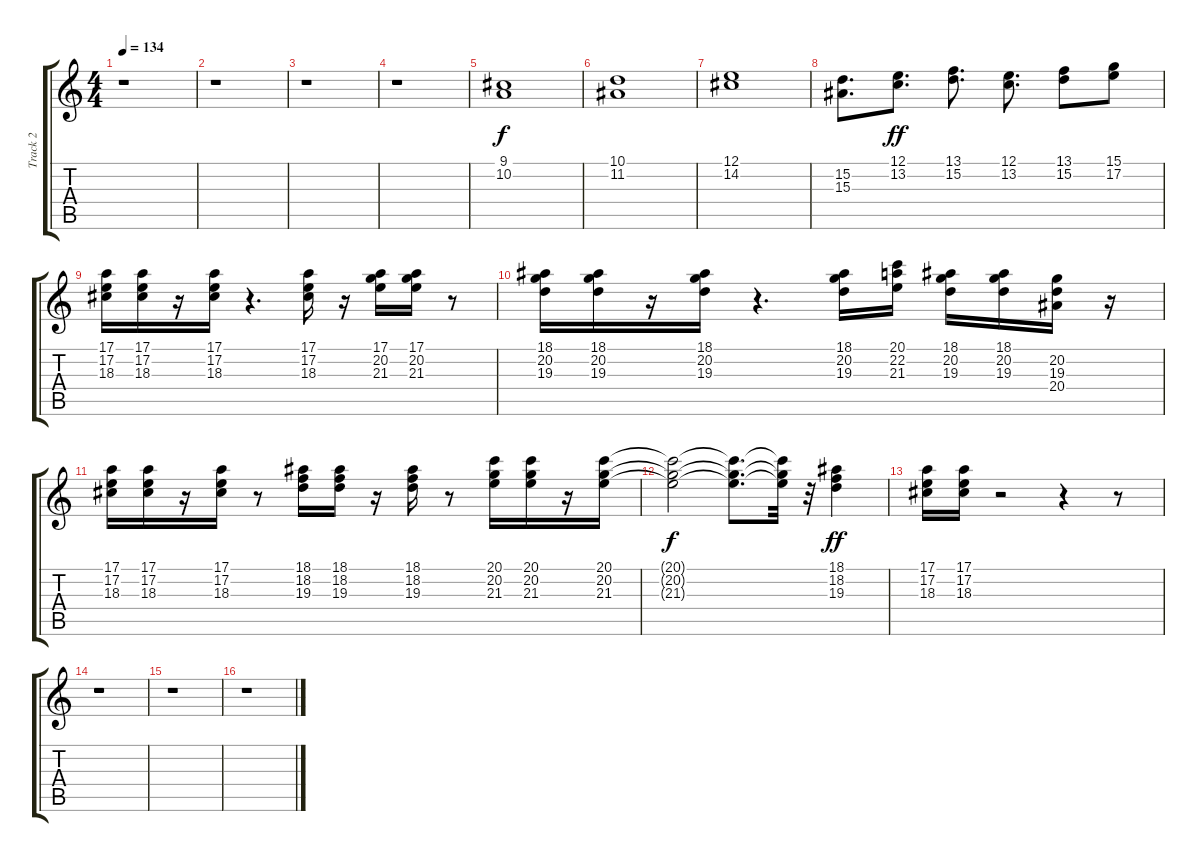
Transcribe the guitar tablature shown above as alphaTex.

\track ("Track 2" "Track 2") {instrument brasssection}
\staff {score tabs}
\tuning (E4 B3 G3 D3 A2 E2) {hide}
\ts (4 4)
\tempo 134
\clef g2
\ks c
r.1{dy ff} |
r.1 |
r.1 |
r.1 |
(9.1 10.2).1{dy f} |
(10.1 11.2).1 |
(12.1 14.2).1 |
(15.2 15.3).8{d} (12.1 13.2).8{d dy ff} (13.1 15.2).8{d} (12.1 13.2).8{d} (13.1 15.2).8 (15.1 17.2).8 |
(17.1 17.2 18.3).16 (17.1 17.2 18.3).16 r.16 (17.1 17.2 18.3).16 r.4{d} (17.1 17.2 18.3).16 r.16 (17.1 20.2 21.3).16 (17.1 20.2 21.3).16 r.8 |
(18.1 20.2 19.3).16 (18.1 20.2 19.3).16 r.16 (18.1 20.2 19.3).16 r.4{d} (18.1 20.2 19.3).16 (20.1 22.2 21.3).16 (18.1 20.2 19.3).16 (18.1 20.2 19.3).16 (20.2 19.3 20.4).16 r.16 |
(17.1 17.2 18.3).16 (17.1 17.2 18.3).16 r.16 (17.1 17.2 18.3).16 r.8 (18.1 18.2 19.3).16 (18.1 18.2 19.3).16 r.16 (18.1 18.2 19.3).16 r.8 (20.1 20.2 21.3).16 (20.1 20.2 21.3).16 r.16 (20.1 20.2 21.3).16 |
(20.1{t} 20.2{t} 21.3{t}).2{dy f} (20.1{t} 20.2{t} 21.3{t}).8{d} (20.1{t} 20.2{t} 21.3{t}).32 r.32 (18.1 18.2 19.3).4{dy ff} |
(17.1 17.2 18.3).16 (17.1 17.2 18.3).16 r.2 r.4 r.8 |
r.1 |
r.1 |
r.1
